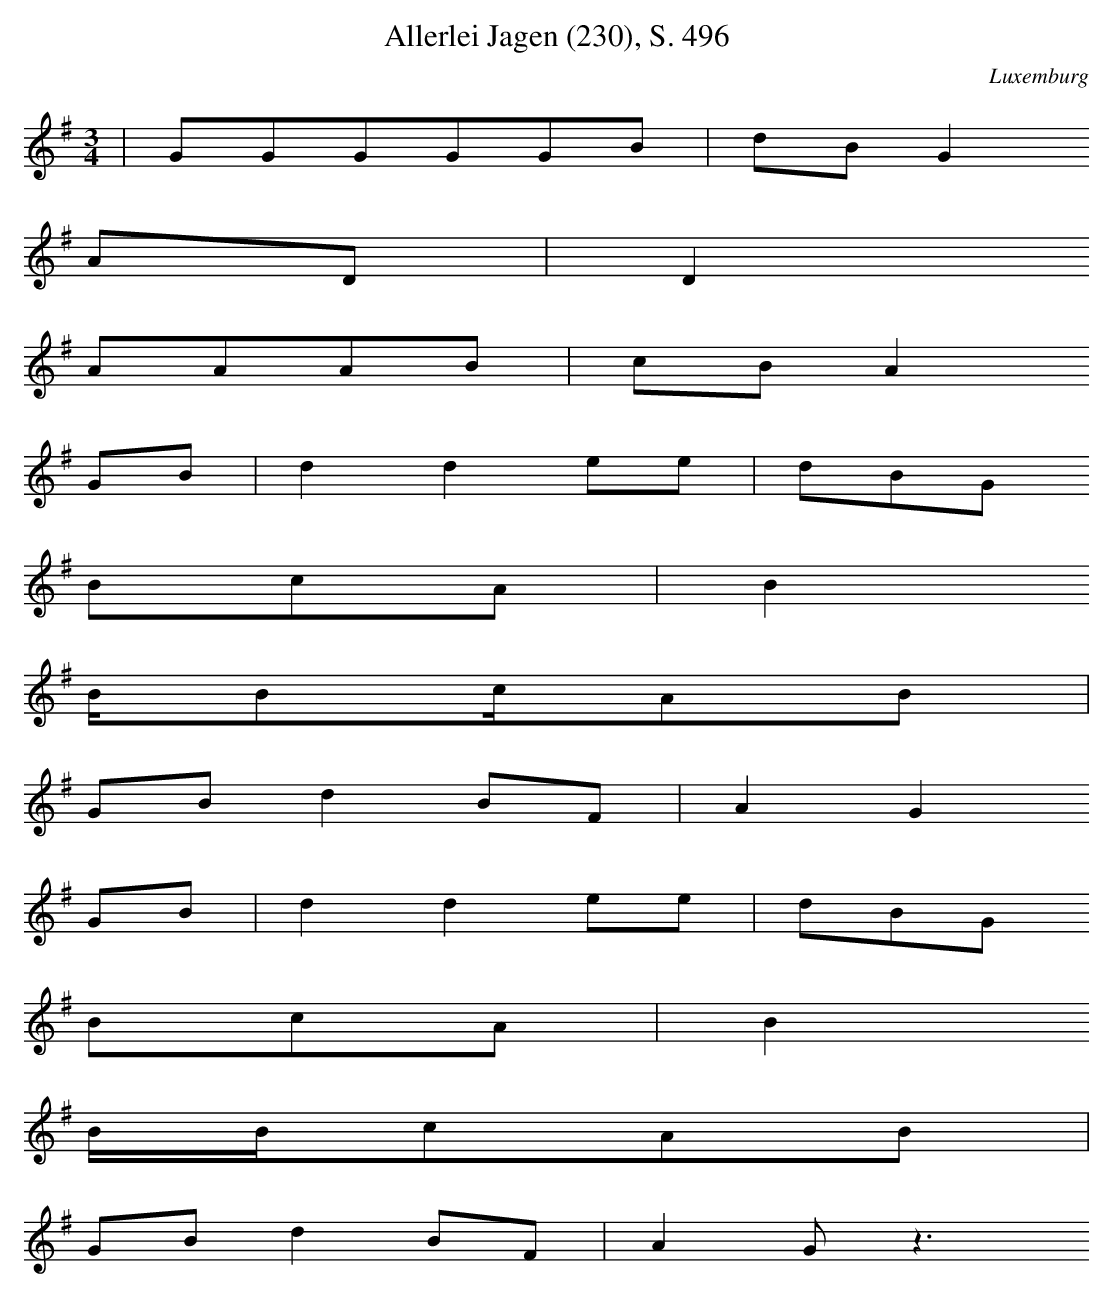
X:1
T: Allerlei Jagen (230), S. 496
O: Luxemburg
M: 3/4
L: 1/16
K: G
 | G2G2G2G2G2B2 | d2B2G4
A2D2 | D4
A2A2A2B2 | c2B2A4
G2B2 | d4d4e2e2 | d2B2G2
B2c2A2 | B4
BB2cA2B2 |
G2B2d4B2F2 | A4G4
G2B2 | d4d4e2e2 | d2B2G2
B2c2A2 | B4
BBc2A2B2 |
G2B2d4B2F2 | A4G2z6
